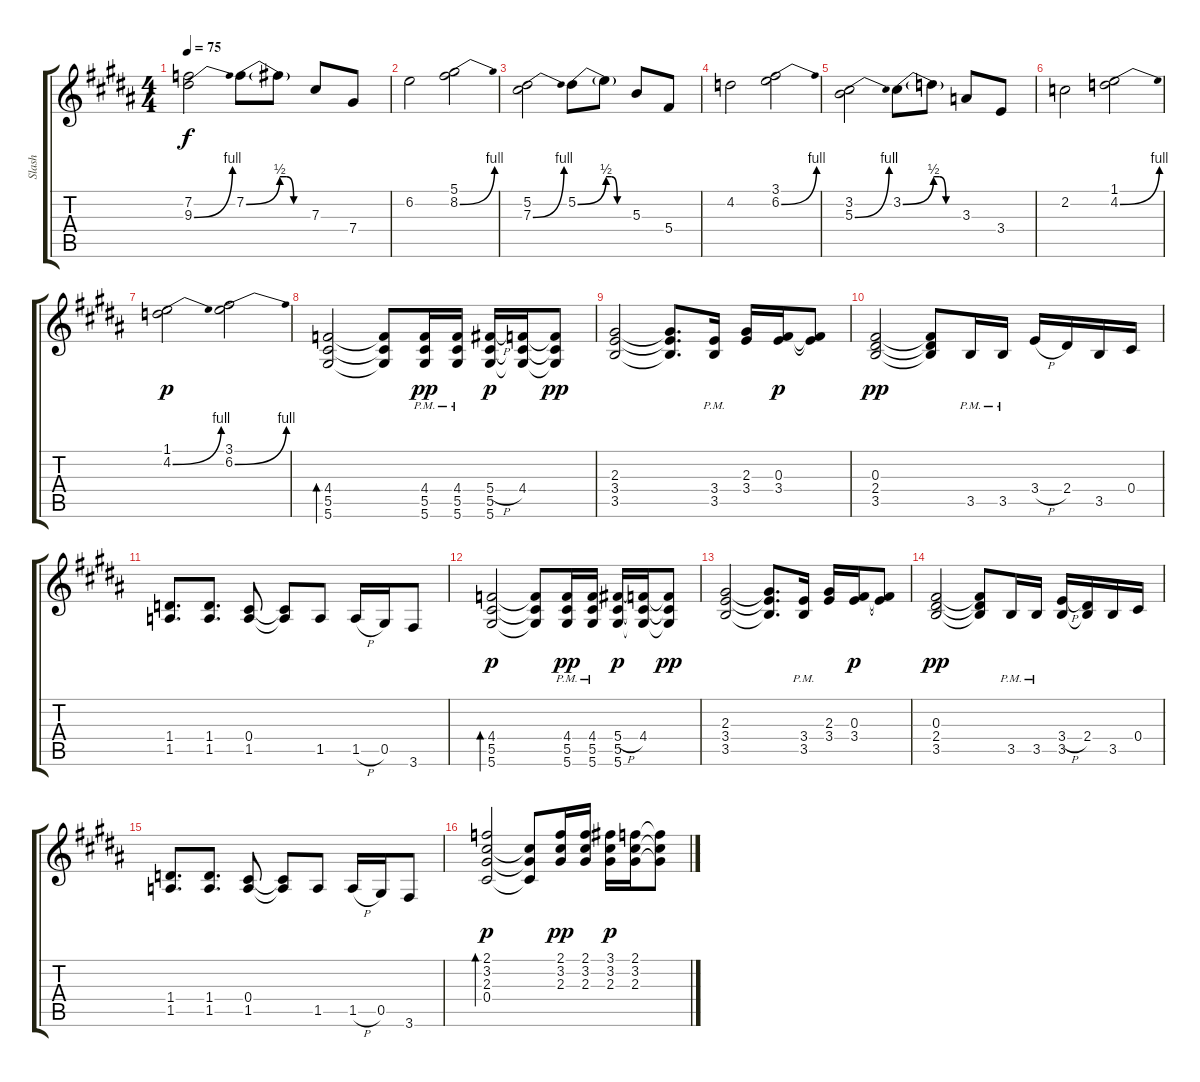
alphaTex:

\track ("Slash" "Slash") {instrument overdrivenguitar}
\staff {score tabs}
\tuning (Eb4 Bb3 Gb3 Db3 Ab2 Eb2) {hide}
\ts (4 4)
\tempo 75
\clef g2
\ks b
(7.2 9.3{be (bend 0 0 60 4)}).2{dy f instrument overdrivenguitar} 7.2{be (bend 0 0 60 2)}.8 7.2{be (custom 0 2 15 2 30 0 60 0) t}.8 7.3.8 7.4.8 |
6.2.2 (5.1 8.2{be (bend 0 0 60 4)}).2 |
(5.2 7.3{be (bend 0 0 60 4)}).2 5.2{be (bend 0 0 60 2)}.8 5.2{be (custom 0 2 15 2 30 0 60 0) t}.8 5.3.8 5.4.8 |
4.2.2 (3.1 6.2{be (bend 0 0 60 4)}).2 |
(3.2 5.3{be (bend 0 0 60 4)}).2 3.2{be (bend 0 0 60 2)}.8 3.2{be (custom 0 2 15 2 30 0 60 0) t}.8 3.3.8 3.4.8 |
2.2.2 (1.1 4.2{be (bend 0 0 60 4)}).2 |
(1.1 4.2{be (bend 0 0 60 4)}).2{dy p} (3.1 6.2{be (bend 0 0 60 4)}).2 |
(4.4 5.5 5.6).2{bd 120} (4.4{t} 5.5{t} 5.6{t}).8 (4.4{pm} 5.5{pm} 5.6{pm}).16{dy pp} (4.4{pm} 5.5{pm} 5.6{pm}).16 (5.4{h} 5.5 5.6).16{dy p} (4.4 5.5{t} 5.6{t}).16 (4.4{t} 5.5{t} 5.6{t}).8{dy pp} |
(2.3 3.4 3.5).2 (2.3{t} 3.4{t} 3.5{t}).8{d} (3.4{pm} 3.5{pm}).16 (2.3 3.4).16 (0.3 3.4).16{dy p} (0.3{t} 3.4{t}).8 |
(0.3 2.4 3.5).2{dy pp} (0.3{t} 2.4{t} 3.5{t}).8 3.5{pm}.16 3.5{pm}.16 3.4{h}.16 2.4.16 3.5.16 0.4.16 |
(1.4 1.5).8{d} (1.4 1.5).8{d} (0.4 1.5).8 (0.4{t} 1.5{t}).8 1.5.8 1.5{h}.16 0.5.16 3.6.8 |
(4.4 5.5 5.6).2{bd 120 dy p} (4.4{t} 5.5{t} 5.6{t}).8 (4.4{pm} 5.5{pm} 5.6{pm}).16{dy pp} (4.4{pm} 5.5{pm} 5.6{pm}).16 (5.4{h} 5.5 5.6).16{dy p} (4.4 5.5{t} 5.6{t}).16 (4.4{t} 5.5{t} 5.6{t}).8{dy pp} |
(2.3 3.4 3.5).2 (2.3{t} 3.4{t} 3.5{t}).8{d} (3.4{pm} 3.5{pm}).16 (2.3 3.4).16 (0.3 3.4).16{dy p} (0.3{t} 3.4{t}).8 |
(0.3 2.4 3.5).2{dy pp} (0.3{t} 2.4{t} 3.5{t}).8 3.5{pm}.16 3.5{pm}.16 (3.4{h} 3.5).16 (2.4 3.5{t}).16 3.5.16 0.4.16 |
(1.4 1.5).8{d} (1.4 1.5).8{d} (0.4 1.5).8 (0.4{t} 1.5{t}).8 1.5.8 1.5{h}.16 0.5.16 3.6.8 |
(2.1 3.2 2.3 0.4).2{bd 120 dy p} (3.2{t} 2.3{t} 0.4{t}).8 (2.1 3.2 2.3).16{dy pp} (2.1 3.2 2.3).16 (3.1 3.2 2.3).16{dy p} (2.1 3.2 2.3).16 (2.1{t} 3.2{t} 2.3{t}).8
